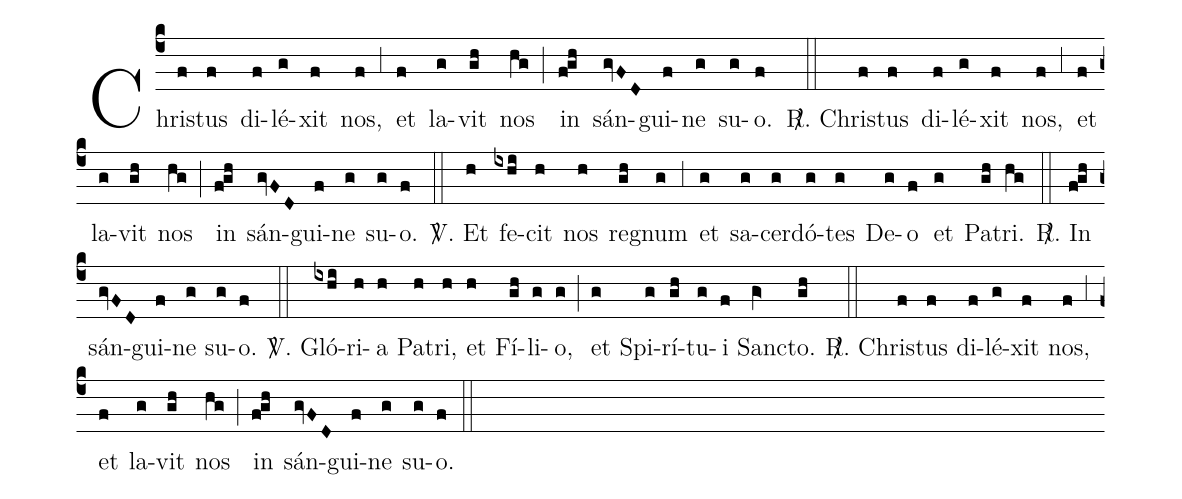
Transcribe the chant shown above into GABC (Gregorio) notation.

%%
(c4)Chris(f)tus(f) di(f)lé(g)xit(f) nos,(f) (,3) et(f) la(g)vit(gh) nos(hg) (;) in(fgh) sán(gvFD)gui(f)ne(g) su(g)o.(f) (::)

<sp>R/</sp>. Chris(f)tus(f) di(f)lé(g)xit(f) nos,(f) (,3) et(f) la(g)vit(gh) nos(hg) (;) in(fgh) sán(gvFD)gui(f)ne(g) su(g)o.(f) (::)

<sp>V/</sp>. Et(h) fe(ixhi)cit(h) nos(h) re(gh)gnum(g) (,3) et(g) sa(g)cer(g)dó(g)tes(g) De(g)o(f) et(g) Pa(gh)tri.(hg) (::)

<sp>R/</sp>. In(fgh) sán(gvFD)gui(f)ne(g) su(g)o.(f) (::)

<sp>V/</sp>. Gló(ixhi)ri(h)a(h) Pa(h)tri,(h) et(h) Fí(gh)li(g)o,(g) (;) et(g) Spi(g)rí(gh)tu(g)i(f) San(gV>)cto.(gh) (::)

<sp>R/</sp>. Chris(f)tus(f) di(f)lé(g)xit(f) nos,(f) (,3) et(f) la(g)vit(gh) nos(hg) (;) in(fgh) sán(gvFD)gui(f)ne(g) su(g)o.(f) (::)
